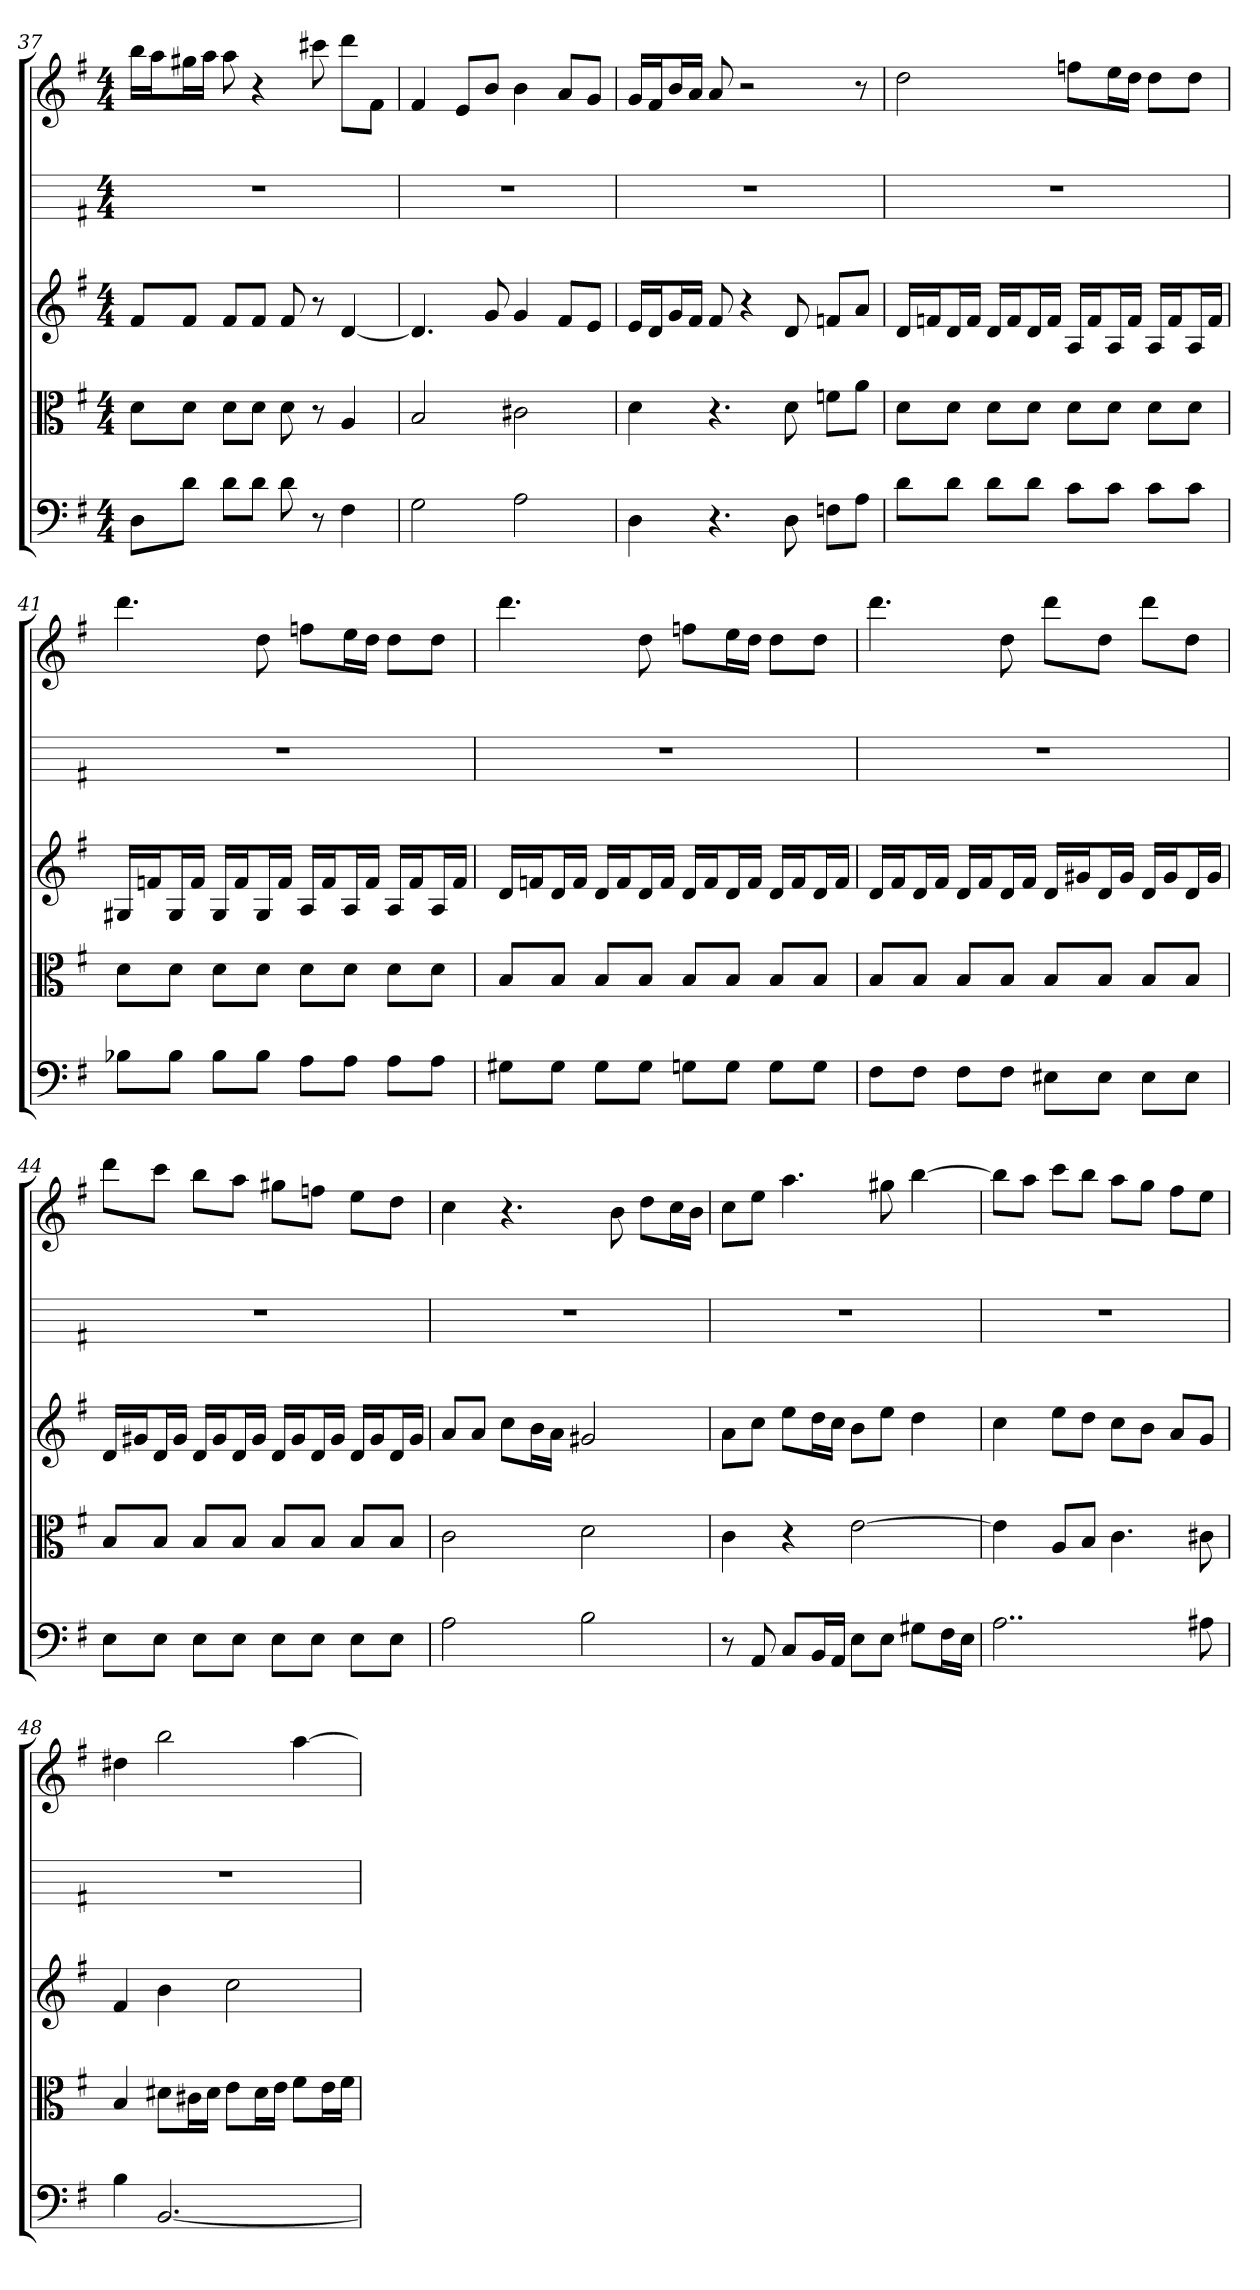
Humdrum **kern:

**kern	**kern	**kern	**kern	**kern
*part5	*part4	*part3	*part2	*part1
*staff5	*staff4	*staff3	*staff2	*staff1
*clefF4	*clefC3	*	*	*
*k[f#]	*k[f#]	*k[f#]	*k[f#]	*k[f#]
*G:	*G:	*G:	*G:	*G:
*M4/4	*M4/4	*M4/4	*M4/4	*M4/4
=37	=37	=37	=37	=37
8D\L	8d\L	8f#L	1r	16bbLL
.	.	.	.	16aaJ
8d\J	8d\J	8f#J	.	16gg#XL
.	.	.	.	16aaJJ
8d\L	8d\L	8f#L	.	8aa
8d\J	8d\J	8f#J	.	4r
8d	8d	8f#	.	.
8r	8r	8r	.	8ccc#X
4F#	4A	[4d	.	8dddL
.	.	.	.	8f#J
=38	=38	=38	=38	=38
2G	2B	4.d]	1r	4f#
.	.	.	.	8eL
.	.	8g	.	8bJ
2A	2c#X	4g	.	4b
.	.	8f#L	.	8aL
.	.	8eJ	.	8gJ
=39	=39	=39	=39	=39
4D	4d	16eLL	1r	16gLL
.	.	16dJ	.	16f#J
.	.	16gL	.	16bL
.	.	16f#JJ	.	16aJJ
4.r	4.r	8f#	.	8a
.	.	4r	.	2r
8D	8d	8d	.	.
8Fn\L	8fn\L	8fnL	.	.
8A\J	8a\J	8aJ	.	8r
=40	=40	=40	=40	=40
8d\L	8d\L	16dLL	1r	2dd
.	.	16fnJ	.	.
8d\J	8d\J	16dL	.	.
.	.	16fJJ	.	.
8d\L	8d\L	16dLL	.	.
.	.	16fJ	.	.
8d\J	8d\J	16dL	.	.
.	.	16fJJ	.	.
8c\L	8d\L	16ALL	.	8ffnL
.	.	16fJ	.	.
8c\J	8d\J	16AL	.	16eeL
.	.	16fJJ	.	16ddJJ
8c\L	8d\L	16ALL	.	8ddL
.	.	16fJ	.	.
8c\J	8d\J	16AL	.	8ddJ
.	.	16fJJ	.	.
=41	=41	=41	=41	=41
8B-X\L	8d\L	16G#XLL	1r	4.ddd
.	.	16fnJ	.	.
8B-\J	8d\J	16G#L	.	.
.	.	16fJJ	.	.
8B-\L	8d\L	16G#LL	.	.
.	.	16fJ	.	.
8B-\J	8d\J	16G#L	.	8dd
.	.	16fJJ	.	.
8A\L	8d\L	16ALL	.	8ffnL
.	.	16fJ	.	.
8A\J	8d\J	16AL	.	16eeL
.	.	16fJJ	.	16ddJJ
8A\L	8d\L	16ALL	.	8ddL
.	.	16fJ	.	.
8A\J	8d\J	16AL	.	8ddJ
.	.	16fJJ	.	.
=42	=42	=42	=42	=42
8G#X\L	8B/L	16dLL	1r	4.ddd
.	.	16fnJ	.	.
8G#\J	8B/J	16dL	.	.
.	.	16fJJ	.	.
8G#\L	8B/L	16dLL	.	.
.	.	16fJ	.	.
8G#\J	8B/J	16dL	.	8dd
.	.	16fJJ	.	.
8Gn\L	8B/L	16dLL	.	8ffnL
.	.	16fJ	.	.
8G\J	8B/J	16dL	.	16eeL
.	.	16fJJ	.	16ddJJ
8G\L	8B/L	16dLL	.	8ddL
.	.	16fJ	.	.
8G\J	8B/J	16dL	.	8ddJ
.	.	16fJJ	.	.
=43	=43	=43	=43	=43
8F#\L	8B/L	16dLL	1r	4.ddd
.	.	16f#J	.	.
8F#\J	8B/J	16dL	.	.
.	.	16f#JJ	.	.
8F#\L	8B/L	16dLL	.	.
.	.	16f#J	.	.
8F#\J	8B/J	16dL	.	8dd
.	.	16f#JJ	.	.
8E#X\L	8B/L	16dLL	.	8dddL
.	.	16g#XJ	.	.
8E#\J	8B/J	16dL	.	8ddJ
.	.	16g#JJ	.	.
8E#\L	8B/L	16dLL	.	8dddL
.	.	16g#J	.	.
8E#\J	8B/J	16dL	.	8ddJ
.	.	16g#JJ	.	.
=44	=44	=44	=44	=44
8E\L	8B/L	16dLL	1r	8dddL
.	.	16g#XJ	.	.
8E\J	8B/J	16dL	.	8cccJ
.	.	16g#JJ	.	.
8E\L	8B/L	16dLL	.	8bbL
.	.	16g#J	.	.
8E\J	8B/J	16dL	.	8aaJ
.	.	16g#JJ	.	.
8E\L	8B/L	16dLL	.	8gg#XL
.	.	16g#J	.	.
8E\J	8B/J	16dL	.	8ffnJ
.	.	16g#JJ	.	.
8E\L	8B/L	16dLL	.	8eeL
.	.	16g#J	.	.
8E\J	8B/J	16dL	.	8ddJ
.	.	16g#JJ	.	.
=45	=45	=45	=45	=45
2A	2c	8aL	1r	4cc
.	.	8aJ	.	.
.	.	8ccL	.	4.r
.	.	16bL	.	.
.	.	16aJJ	.	.
2B	2d	2g#X	.	.
.	.	.	.	8b
.	.	.	.	8ddL
.	.	.	.	16ccL
.	.	.	.	16bJJ
=46	=46	=46	=46	=46
8r	4c	8aL	1r	8ccL
8AA	.	8ccJ	.	8eeJ
8C/L	4r	8eeL	.	4.aa
16BB/L	.	16ddL	.	.
16AA/JJ	.	16ccJJ	.	.
8E\L	[2e	8bL	.	.
8E\J	.	8eeJ	.	8gg#X
8G#X\L	.	4dd	.	[4bb
16F#\L	.	.	.	.
16E\JJ	.	.	.	.
=47	=47	=47	=47	=47
2..A	4e]	4cc	1r	8bbL]
.	.	.	.	8aaJ
.	8A/L	8eeL	.	8cccL
.	8B/J	8ddJ	.	8bbJ
.	4.c	8ccL	.	8aaL
.	.	8bJ	.	8ggJ
.	.	8aL	.	8ff#L
8A#X	8c#X	8gJ	.	8eeJ
=48	=48	=48	=48	=48
4B	4B	4f#	1r	4dd#X
[2.BB	8d#X\L	4b	.	2bb
.	16c#X\L	.	.	.
.	16d#\JJ	.	.	.
.	8e\L	2cc	.	.
.	16d#\L	.	.	.
.	16e\JJ	.	.	.
.	8f#\L	.	.	[4aa
.	16e\L	.	.	.
.	16f#\JJ	.	.	.
=	=	=	=	=
*-	*-	*-	*-	*-
